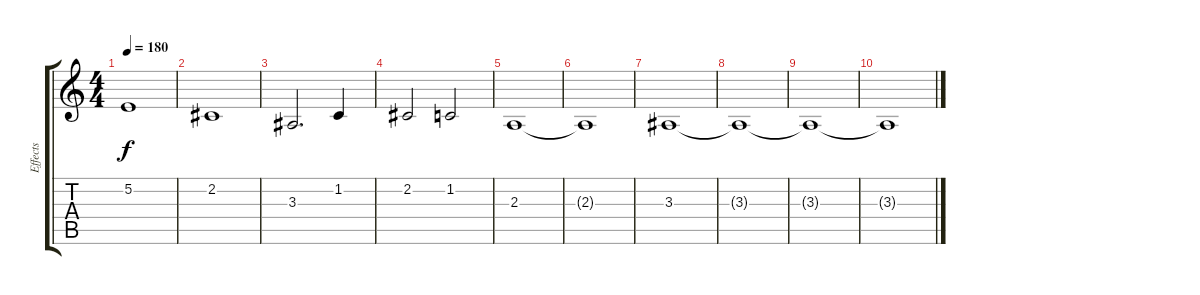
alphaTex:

\track ("Effects" "Effects") {instrument lead2sawtooth}
\staff {score tabs}
\tuning (E4 B3 G3 D3 A2 E2) {hide}
\ts (4 4)
\tempo 180
\clef g2
\ks c
5.2.1{dy f} |
2.2.1 |
3.3.2{d} 1.2.4 |
2.2.2 1.2.2 |
2.3.1 |
2.3{t}.1 |
3.3.1 |
3.3{t}.1 |
3.3{t}.1 |
3.3{t}.1
